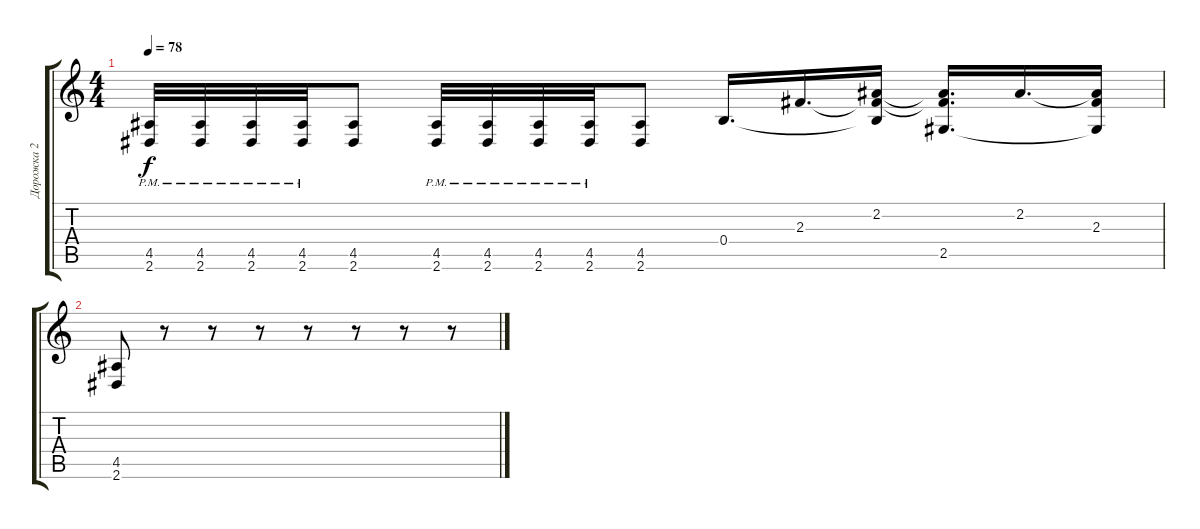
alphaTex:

\track ("Дорожка 2" "Дорожка 2") {instrument distortionguitar}
\staff {score tabs}
\tuning (Db4 Ab3 E3 B2 Gb2 Db2) {hide}
\ts (4 4)
\tempo 78
\clef g2
\ks c
(4.5{pm} 2.6{pm}).32{dy f} (4.5{pm} 2.6{pm}).32 (4.5{pm} 2.6{pm}).32 (4.5{pm} 2.6{pm}).32 (4.5 2.6).8 (4.5{pm} 2.6{pm}).32 (4.5{pm} 2.6{pm}).32 (4.5{pm} 2.6{pm}).32 (4.5{pm} 2.6{pm}).32 (4.5 2.6).8 0.4.16{d} 2.3.16{d} (2.2 2.3{t} 0.4{t}).16 (2.2{t} 2.3{t} 2.5).16{d} 2.2.16{d} (2.2{t} 2.3 2.5{t}).16 |
(4.5 2.6).8 r.8 r.8 r.8 r.8 r.8 r.8 r.8
